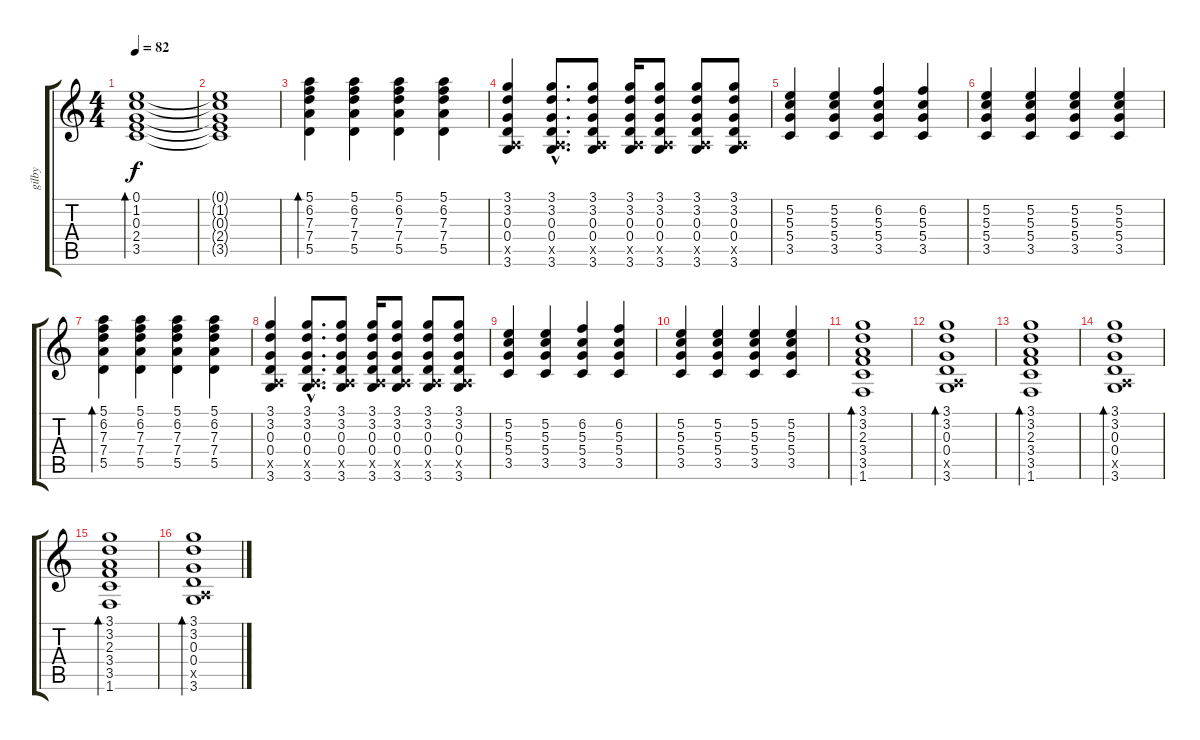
\track ("gilby" "gilby") {instrument overdrivenguitar}
\staff {score tabs}
\tuning (E4 B3 G3 D3 A2 E2) {hide}
\ts (4 4)
\tempo 82
\clef g2
\ks c
(0.1 1.2 0.3 2.4 3.5).1{bd 60 dy f} |
(0.1{t} 1.2{t} 0.3{t} 2.4{t} 3.5{t}).1 |
(5.1 6.2 7.3 7.4 5.5).4{bd 60} (5.1 6.2 7.3 7.4 5.5).4 (5.1 6.2 7.3 7.4 5.5).4 (5.1 6.2 7.3 7.4 5.5).4 |
(3.1 3.2 0.3 0.4 0.5{x} 3.6).4 (3.1{hac} 3.2{hac} 0.3{hac} 0.4{hac} 0.5{hac x} 3.6{hac}).8{d} (3.1 3.2 0.3 0.4 0.5{x} 3.6).8 (3.1 3.2 0.3 0.4 0.5{x} 3.6).16 (3.1 3.2 0.3 0.4 0.5{x} 3.6).8 (3.1 3.2 0.3 0.4 0.5{x} 3.6).8 (3.1 3.2 0.3 0.4 0.5{x} 3.6).8 |
(5.2 5.3 5.4 3.5).4 (5.2 5.3 5.4 3.5).4 (6.2 5.3 5.4 3.5).4 (6.2 5.3 5.4 3.5).4 |
(5.2 5.3 5.4 3.5).4 (5.2 5.3 5.4 3.5).4 (5.2 5.3 5.4 3.5).4 (5.2 5.3 5.4 3.5).4 |
(5.1 6.2 7.3 7.4 5.5).4{bd 60} (5.1 6.2 7.3 7.4 5.5).4 (5.1 6.2 7.3 7.4 5.5).4 (5.1 6.2 7.3 7.4 5.5).4 |
(3.1 3.2 0.3 0.4 0.5{x} 3.6).4 (3.1{hac} 3.2{hac} 0.3{hac} 0.4{hac} 0.5{hac x} 3.6{hac}).8{d} (3.1 3.2 0.3 0.4 0.5{x} 3.6).8 (3.1 3.2 0.3 0.4 0.5{x} 3.6).16 (3.1 3.2 0.3 0.4 0.5{x} 3.6).8 (3.1 3.2 0.3 0.4 0.5{x} 3.6).8 (3.1 3.2 0.3 0.4 0.5{x} 3.6).8 |
(5.2 5.3 5.4 3.5).4 (5.2 5.3 5.4 3.5).4 (6.2 5.3 5.4 3.5).4 (6.2 5.3 5.4 3.5).4 |
(5.2 5.3 5.4 3.5).4 (5.2 5.3 5.4 3.5).4 (5.2 5.3 5.4 3.5).4 (5.2 5.3 5.4 3.5).4 |
(3.1 3.2 2.3 3.4 3.5 1.6).1{bd 60} |
(3.1 3.2 0.3 0.4 0.5{x} 3.6).1{bd 60} |
(3.1 3.2 2.3 3.4 3.5 1.6).1{bd 60} |
(3.1 3.2 0.3 0.4 0.5{x} 3.6).1{bd 60} |
(3.1 3.2 2.3 3.4 3.5 1.6).1{bd 60} |
(3.1 3.2 0.3 0.4 0.5{x} 3.6).1{bd 60}
